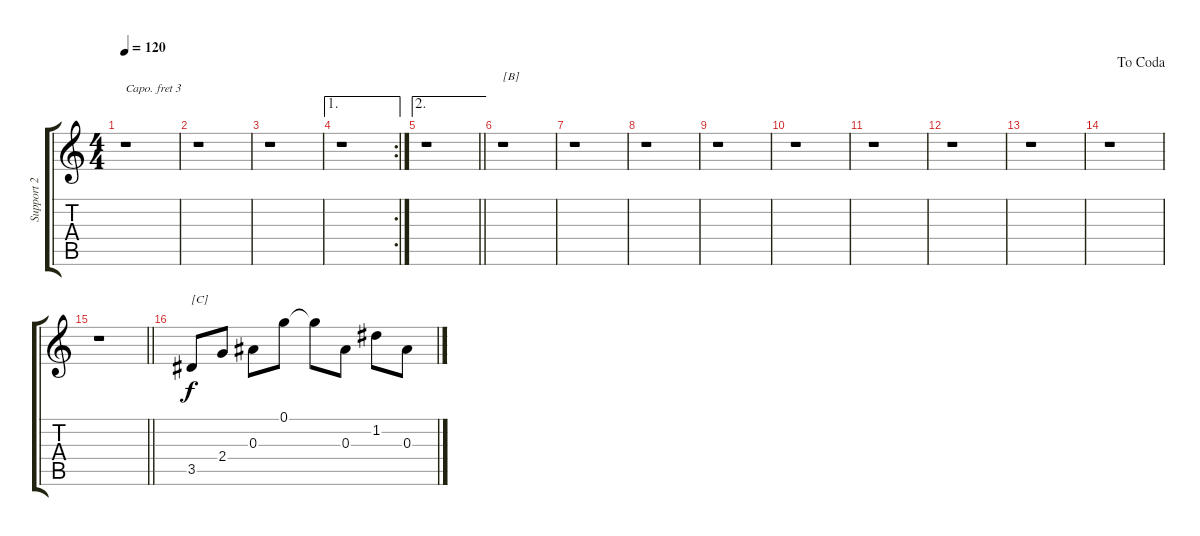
\track ("Support 2" "Support 2") {mute instrument acousticguitarsteel}
\staff {score tabs}
\capo 3
\tuning (E4 B3 G3 D3 A2 E2) {hide}
\ts (4 4)
\tempo 120
\clef g2
\ks c
r.1{dy f} |
r.1 |
r.1 |
\ae 1
\rc 2
r.1 |
\ae 2
\barLineRight lightlight
r.1 |
r.1{txt "[B]"} |
r.1 |
r.1 |
r.1 |
r.1 |
r.1 |
r.1 |
r.1 |
\jump dacoda
r.1 |
\barLineRight lightlight
r.1 |
3.5.8{txt "[C]"} 2.4.8 0.3.8 0.1.8 0.1{t}.8 0.3.8 1.2.8 0.3.8
